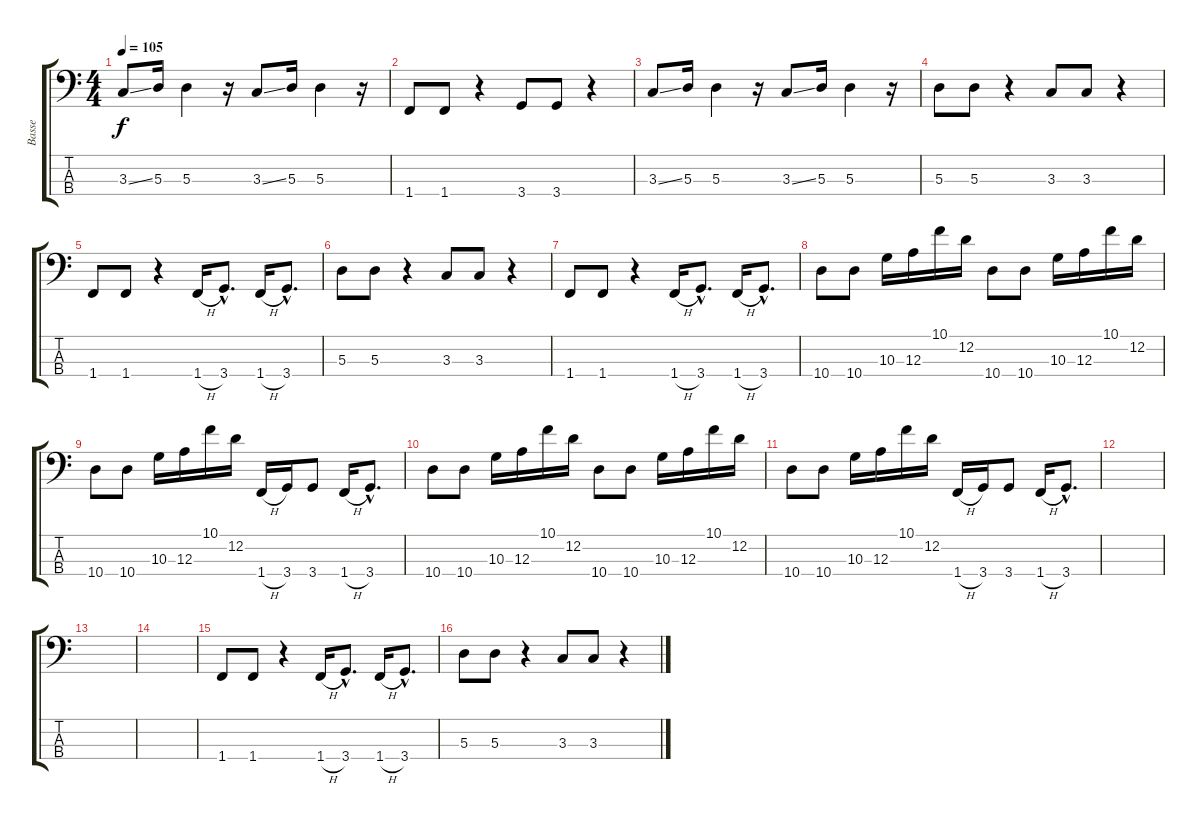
\track ("Basse" "Basse") {instrument electricbassfinger}
\staff {score tabs}
\tuning (G2 D2 A1 E1) {hide}
\ts (4 4)
\tempo 105
\clef f4
\ks c
3.3{ss}.8{dy f} 5.3.16 5.3.4 r.16 3.3{ss}.8 5.3.16 5.3.4 r.16 |
1.4.8 1.4.8 r.4 3.4.8 3.4.8 r.4 |
3.3{ss}.8 5.3.16 5.3.4 r.16 3.3{ss}.8 5.3.16 5.3.4 r.16 |
5.3.8 5.3.8 r.4 3.3.8 3.3.8 r.4 |
1.4.8 1.4.8 r.4 1.4{h}.16 3.4{hac}.8{d} 1.4{h}.16 3.4{hac}.8{d} |
5.3.8 5.3.8 r.4 3.3.8 3.3.8 r.4 |
1.4.8 1.4.8 r.4 1.4{h}.16 3.4{hac}.8{d} 1.4{h}.16 3.4{hac}.8{d} |
10.4.8 10.4.8 10.3.16 12.3.16 10.1.16 12.2.16 10.4.8 10.4.8 10.3.16 12.3.16 10.1.16 12.2.16 |
10.4.8 10.4.8 10.3.16 12.3.16 10.1.16 12.2.16 1.4{h}.16 3.4.16 3.4.8 1.4{h}.16 3.4{hac}.8{d} |
10.4.8 10.4.8 10.3.16 12.3.16 10.1.16 12.2.16 10.4.8 10.4.8 10.3.16 12.3.16 10.1.16 12.2.16 |
10.4.8 10.4.8 10.3.16 12.3.16 10.1.16 12.2.16 1.4{h}.16 3.4.16 3.4.8 1.4{h}.16 3.4{hac}.8{d} |
|
|
|
1.4.8 1.4.8 r.4 1.4{h}.16 3.4{hac}.8{d} 1.4{h}.16 3.4{hac}.8{d} |
5.3.8 5.3.8 r.4 3.3.8 3.3.8 r.4
